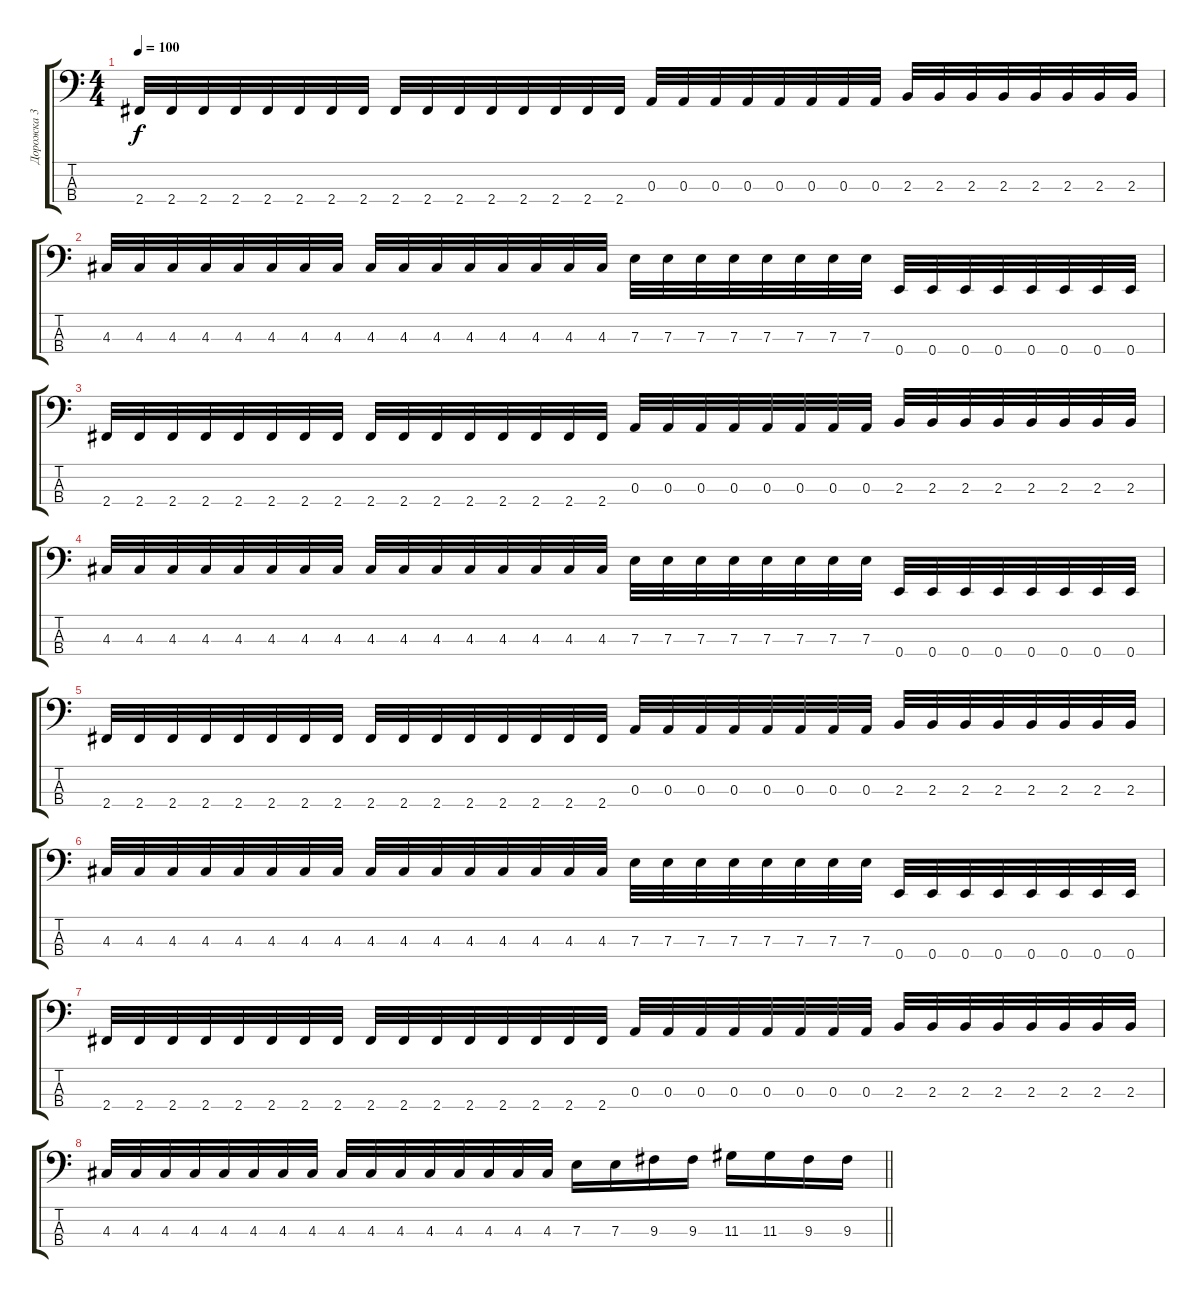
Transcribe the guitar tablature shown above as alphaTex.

\track ("Дорожка 3" "Дорожка 3") {instrument electricbassfinger}
\staff {score tabs}
\tuning (G2 D2 A1 E1) {hide}
\ts (4 4)
\tempo 100
\clef f4
\ks c
2.4.32{dy f} 2.4.32 2.4.32 2.4.32 2.4.32 2.4.32 2.4.32 2.4.32 2.4.32 2.4.32 2.4.32 2.4.32 2.4.32 2.4.32 2.4.32 2.4.32 0.3.32 0.3.32 0.3.32 0.3.32 0.3.32 0.3.32 0.3.32 0.3.32 2.3.32 2.3.32 2.3.32 2.3.32 2.3.32 2.3.32 2.3.32 2.3.32 |
4.3.32 4.3.32 4.3.32 4.3.32 4.3.32 4.3.32 4.3.32 4.3.32 4.3.32 4.3.32 4.3.32 4.3.32 4.3.32 4.3.32 4.3.32 4.3.32 7.3.32 7.3.32 7.3.32 7.3.32 7.3.32 7.3.32 7.3.32 7.3.32 0.4.32 0.4.32 0.4.32 0.4.32 0.4.32 0.4.32 0.4.32 0.4.32 |
2.4.32 2.4.32 2.4.32 2.4.32 2.4.32 2.4.32 2.4.32 2.4.32 2.4.32 2.4.32 2.4.32 2.4.32 2.4.32 2.4.32 2.4.32 2.4.32 0.3.32 0.3.32 0.3.32 0.3.32 0.3.32 0.3.32 0.3.32 0.3.32 2.3.32 2.3.32 2.3.32 2.3.32 2.3.32 2.3.32 2.3.32 2.3.32 |
4.3.32 4.3.32 4.3.32 4.3.32 4.3.32 4.3.32 4.3.32 4.3.32 4.3.32 4.3.32 4.3.32 4.3.32 4.3.32 4.3.32 4.3.32 4.3.32 7.3.32 7.3.32 7.3.32 7.3.32 7.3.32 7.3.32 7.3.32 7.3.32 0.4.32 0.4.32 0.4.32 0.4.32 0.4.32 0.4.32 0.4.32 0.4.32 |
2.4.32 2.4.32 2.4.32 2.4.32 2.4.32 2.4.32 2.4.32 2.4.32 2.4.32 2.4.32 2.4.32 2.4.32 2.4.32 2.4.32 2.4.32 2.4.32 0.3.32 0.3.32 0.3.32 0.3.32 0.3.32 0.3.32 0.3.32 0.3.32 2.3.32 2.3.32 2.3.32 2.3.32 2.3.32 2.3.32 2.3.32 2.3.32 |
4.3.32 4.3.32 4.3.32 4.3.32 4.3.32 4.3.32 4.3.32 4.3.32 4.3.32 4.3.32 4.3.32 4.3.32 4.3.32 4.3.32 4.3.32 4.3.32 7.3.32 7.3.32 7.3.32 7.3.32 7.3.32 7.3.32 7.3.32 7.3.32 0.4.32 0.4.32 0.4.32 0.4.32 0.4.32 0.4.32 0.4.32 0.4.32 |
2.4.32 2.4.32 2.4.32 2.4.32 2.4.32 2.4.32 2.4.32 2.4.32 2.4.32 2.4.32 2.4.32 2.4.32 2.4.32 2.4.32 2.4.32 2.4.32 0.3.32 0.3.32 0.3.32 0.3.32 0.3.32 0.3.32 0.3.32 0.3.32 2.3.32 2.3.32 2.3.32 2.3.32 2.3.32 2.3.32 2.3.32 2.3.32 |
\barLineRight lightlight
4.3.32 4.3.32 4.3.32 4.3.32 4.3.32 4.3.32 4.3.32 4.3.32 4.3.32 4.3.32 4.3.32 4.3.32 4.3.32 4.3.32 4.3.32 4.3.32 7.3.16 7.3.16 9.3.16 9.3.16 11.3.16 11.3.16 9.3.16 9.3.16
